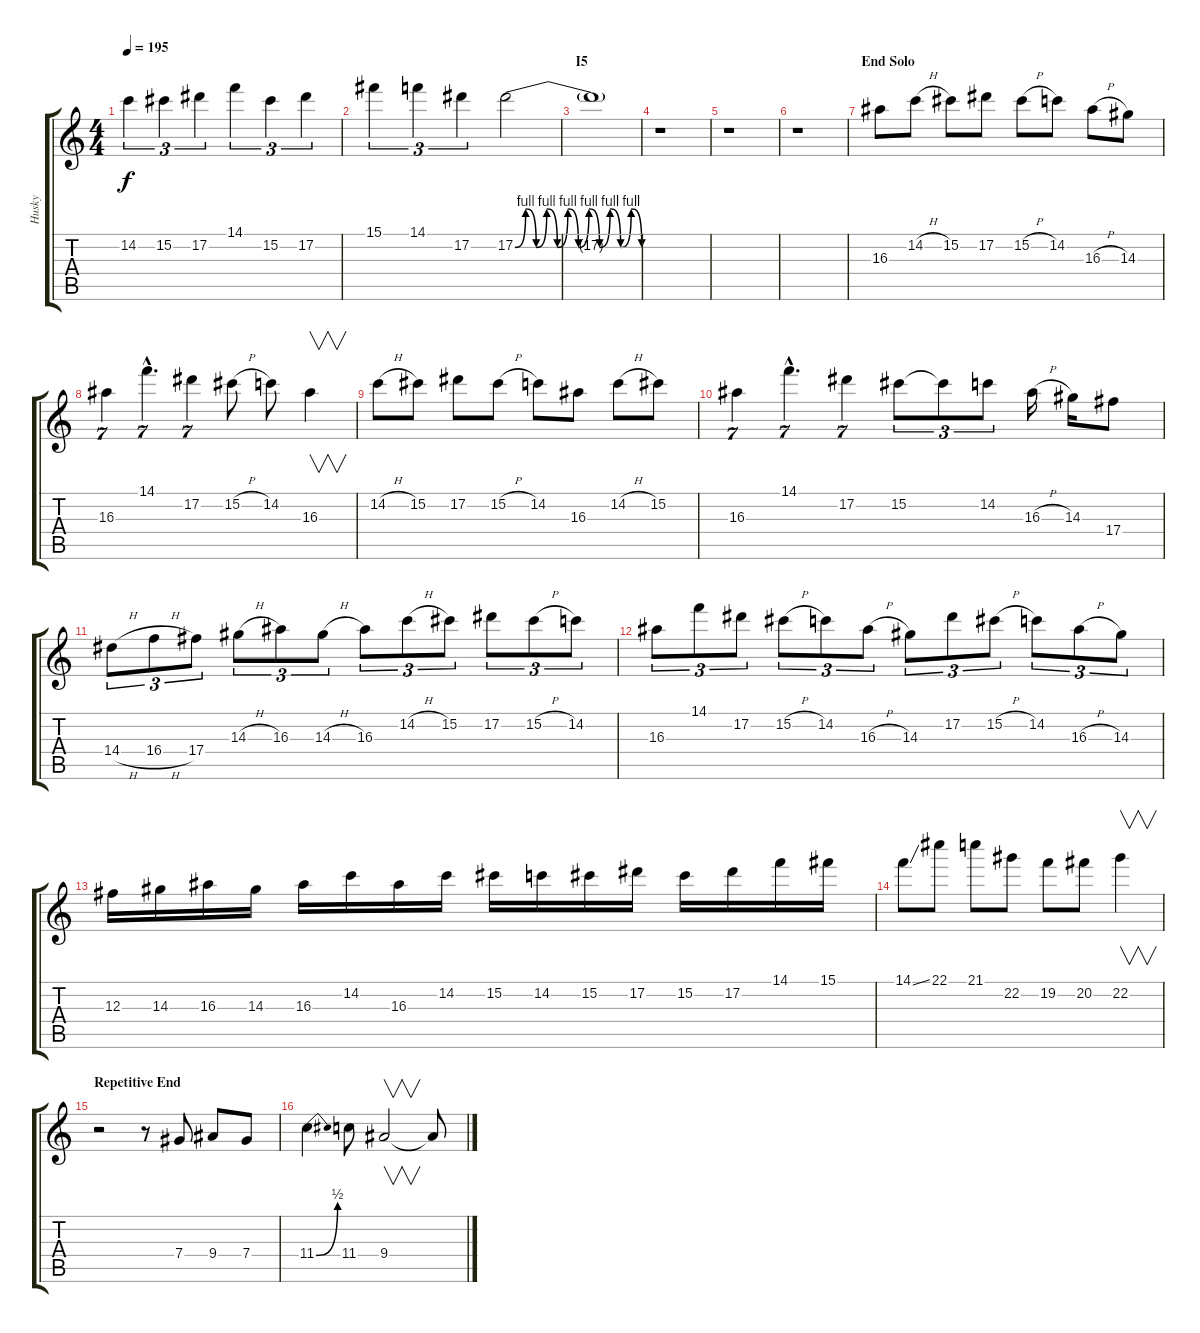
\track ("Husky" "Husky") {instrument distortionguitar}
\staff {score tabs}
\tuning (Eb4 Bb3 Gb3 Db3 Ab2 Eb2) {hide}
\ts (4 4)
\tempo 195
\clef g2
\ks c
14.2.4{tu (3 2) dy f} 15.2.4{tu (3 2)} 17.2.4{tu (3 2)} 14.1.4{tu (3 2)} 15.2.4{tu (3 2)} 17.2.4{tu (3 2)} |
15.1.4{tu (3 2)} 14.1.4{tu (3 2)} 17.2.4{tu (3 2)} 17.2{be (custom 0 0 5 4 10 0 15 4 20 0 25 4 30 0 35 4 40 0 45 4 50 0 55 4 60 0)}.2 |
\section ("" "I5")
17.2{t}.1{volume 0} |
r.1 |
r.1 |
r.1 |
\section ("" "End Solo")
16.3.8{volume 16 instrument distortionguitar} 14.2{h}.8 15.2.8 17.2.8 15.2{h}.8 14.2.8 16.3{h}.8 14.3.8 |
16.3.4{tu (7 4)} 14.1{hac}.4{d tu (7 4)} 17.2.4{tu (7 4)} 15.2{h}.8 14.2.8 16.3.4{v} |
14.2{h}.8 15.2.8 17.2.8 15.2{h}.8 14.2.8 16.3.8 14.2{h}.8 15.2.8 |
16.3.4{tu (7 4)} 14.1{hac}.4{d tu (7 4)} 17.2.4{tu (7 4)} 15.2.8{tu (3 2)} 15.2{t}.8{tu (3 2)} 14.2.8{tu (3 2)} 16.3{h}.16 14.3.16 17.4.8 |
14.4{h}.8{tu (3 2)} 16.4{h}.8{tu (3 2)} 17.4.8{tu (3 2)} 14.3{h}.8{tu (3 2)} 16.3.8{tu (3 2)} 14.3{h}.8{tu (3 2)} 16.3.8{tu (3 2)} 14.2{h}.8{tu (3 2)} 15.2.8{tu (3 2)} 17.2.8{tu (3 2)} 15.2{h}.8{tu (3 2)} 14.2.8{tu (3 2)} |
16.3.8{tu (3 2)} 14.1.8{tu (3 2)} 17.2.8{tu (3 2)} 15.2{h}.8{tu (3 2)} 14.2.8{tu (3 2)} 16.3{h}.8{tu (3 2)} 14.3.8{tu (3 2)} 17.2.8{tu (3 2)} 15.2{h}.8{tu (3 2)} 14.2.8{tu (3 2)} 16.3{h}.8{tu (3 2)} 14.3.8{tu (3 2)} |
12.3.16 14.3.16 16.3.16 14.3.16 16.3.16 14.2.16 16.3.16 14.2.16 15.2.16 14.2.16 15.2.16 17.2.16 15.2.16 17.2.16 14.1.16 15.1.16 |
14.1{ss}.8 22.1.8 21.1.8 22.2.8 19.2.8 20.2.8 22.2.4{v} |
\section ("" "Repetitive End")
r.2 r.8{instrument distortionguitar} 7.4.8 9.4.8 7.4.8 |
11.4{be (bend 0 0 60 2)}.4 11.4.8 9.4.2{v} 9.4{t}.8
